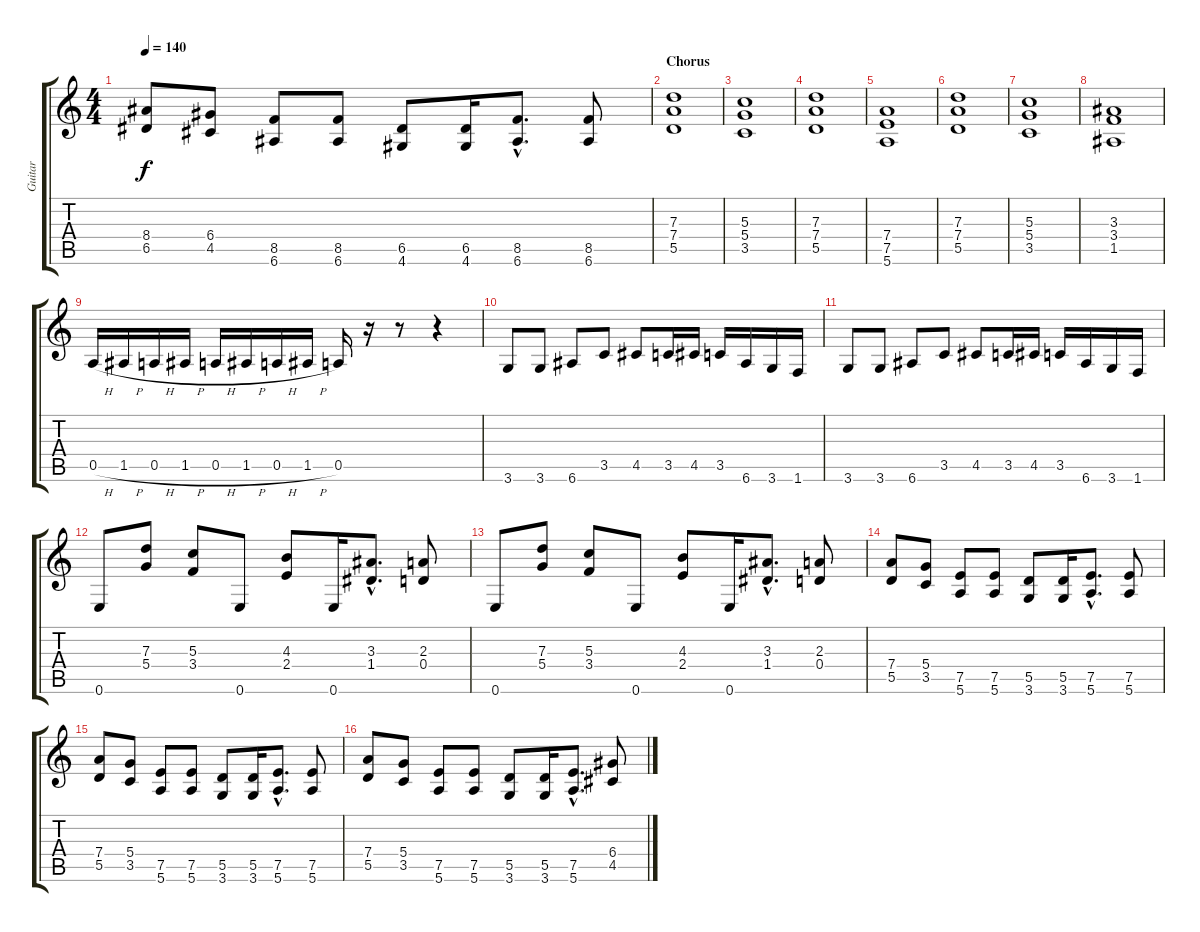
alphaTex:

\track ("Guitar" "Guitar") {instrument distortionguitar}
\staff {score tabs}
\tuning (E4 B3 G3 D3 A2 E2) {hide}
\ts (4 4)
\tempo 140
\clef g2
\ks c
(8.4 6.5).8{dy f} (6.4 4.5).8 (8.5 6.6).8 (8.5 6.6).8 (6.5 4.6).8 (6.5 4.6).16 (8.5{hac} 6.6{hac}).8{d} (8.5 6.6).8 |
\section ("" "Chorus")
(7.3 7.4 5.5).1 |
(5.3 5.4 3.5).1 |
(7.3 7.4 5.5).1 |
(7.4 7.5 5.6).1 |
(7.3 7.4 5.5).1 |
(5.3 5.4 3.5).1 |
(3.3 3.4 1.5).1 |
0.5{h}.16 1.5{h}.16 0.5{h}.16 1.5{h}.16 0.5{h}.16 1.5{h}.16 0.5{h}.16 1.5{h}.16 0.5.16 r.16 r.8 r.4 |
\section ("" "")
3.6.8 3.6.8 6.6.8 3.5.8 4.5.8 3.5.16 4.5.16 3.5.16 6.6.16 3.6.16 1.6.16 |
3.6.8 3.6.8 6.6.8 3.5.8 4.5.8 3.5.16 4.5.16 3.5.16 6.6.16 3.6.16 1.6.16 |
0.6.8 (7.3 5.4).8 (5.3 3.4).8 0.6.8 (4.3 2.4).8 0.6.16 (3.3{hac} 1.4{hac}).8{d} (2.3 0.4).8 |
0.6.8 (7.3 5.4).8 (5.3 3.4).8 0.6.8 (4.3 2.4).8 0.6.16 (3.3{hac} 1.4{hac}).8{d} (2.3 0.4).8 |
(7.4 5.5).8 (5.4 3.5).8 (7.5 5.6).8 (7.5 5.6).8 (5.5 3.6).8 (5.5 3.6).16 (7.5{hac} 5.6{hac}).8{d} (7.5 5.6).8 |
(7.4 5.5).8 (5.4 3.5).8 (7.5 5.6).8 (7.5 5.6).8 (5.5 3.6).8 (5.5 3.6).16 (7.5{hac} 5.6{hac}).8{d} (7.5 5.6).8 |
(7.4 5.5).8 (5.4 3.5).8 (7.5 5.6).8 (7.5 5.6).8 (5.5 3.6).8 (5.5 3.6).16 (7.5{hac} 5.6{hac}).8{d} (6.4 4.5).8
